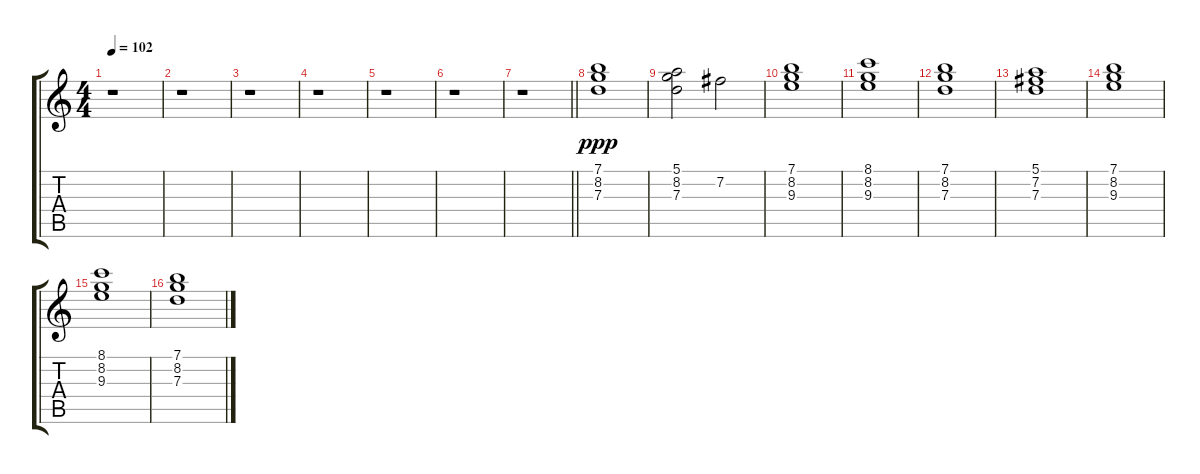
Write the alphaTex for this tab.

\track "" {instrument acousticguitarsteel}
\staff {score tabs}
\tuning (E4 B3 G3 D3 A2 E2) {hide}
\ts (4 4)
\tempo 102
\clef g2
\ks c
r.1{dy f} |
r.1 |
r.1 |
r.1 |
r.1 |
r.1 |
\barLineRight lightlight
r.1 |
(7.1 8.2 7.3).1{dy ppp} |
(5.1 8.2 7.3).2 7.2.2 |
(7.1 8.2 9.3).1 |
(8.1 8.2 9.3).1 |
(7.1 8.2 7.3).1 |
(5.1 7.2 7.3).1 |
(7.1 8.2 9.3).1 |
(8.1 8.2 9.3).1 |
(7.1 8.2 7.3).1
